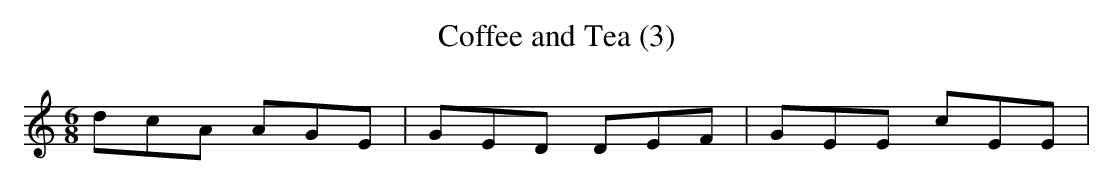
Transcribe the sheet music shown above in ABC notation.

X:1
T:Coffee and Tea (3)
M:6/8
K:Cmaj
dcA AGE|GED DEF|GEE cEE|.....
